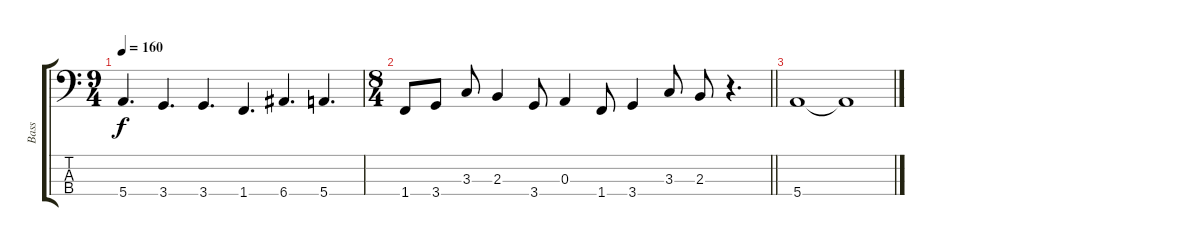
\track ("Bass" "Bass") {instrument electricbassfinger}
\staff {score tabs}
\tuning (G2 D2 A1 E1) {hide}
\ts (9 4)
\tempo 160
\clef f4
\ks c
5.4.4{d dy f} 3.4.4{d} 3.4.4{d} 1.4.4{d} 6.4.4{d} 5.4.4{d} |
\ts (8 4)
\barLineRight lightlight
1.4.8 3.4.8 3.3.8 2.3.4 3.4.8 0.3.4 1.4.8 3.4.4 3.3.8 2.3.8 r.4{d} |
5.4.1 5.4{t}.1
